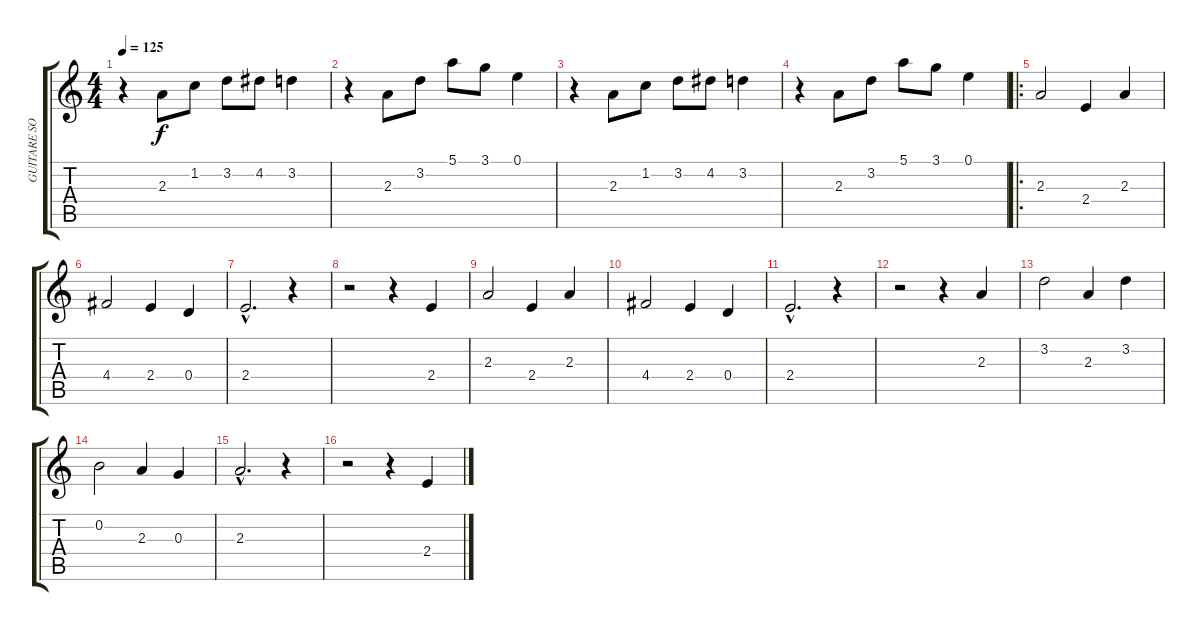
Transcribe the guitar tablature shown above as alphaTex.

\track ("GUITARE SOLO" "GUITARE SO") {instrument electricguitarclean}
\staff {score tabs}
\tuning (E4 B3 G3 D3 A2 E2) {hide}
\ts (4 4)
\tempo 125
\clef g2
\ks c
r.4{dy f instrument electricguitarclean} 2.3.8 1.2.8 3.2.8 4.2.8 3.2.4 |
r.4 2.3.8 3.2.8 5.1.8 3.1.8 0.1.4 |
r.4 2.3.8 1.2.8 3.2.8 4.2.8 3.2.4 |
r.4 2.3.8 3.2.8 5.1.8 3.1.8 0.1.4 |
\ro
2.3.2 2.4.4 2.3.4 |
4.4.2 2.4.4 0.4.4 |
2.4{hac}.2{d} r.4 |
r.2 r.4 2.4.4 |
2.3.2 2.4.4 2.3.4 |
4.4.2 2.4.4 0.4.4 |
2.4{hac}.2{d} r.4 |
r.2 r.4 2.3.4 |
3.2.2 2.3.4 3.2.4 |
0.2.2 2.3.4 0.3.4 |
2.3{hac}.2{d} r.4 |
r.2 r.4 2.4.4
